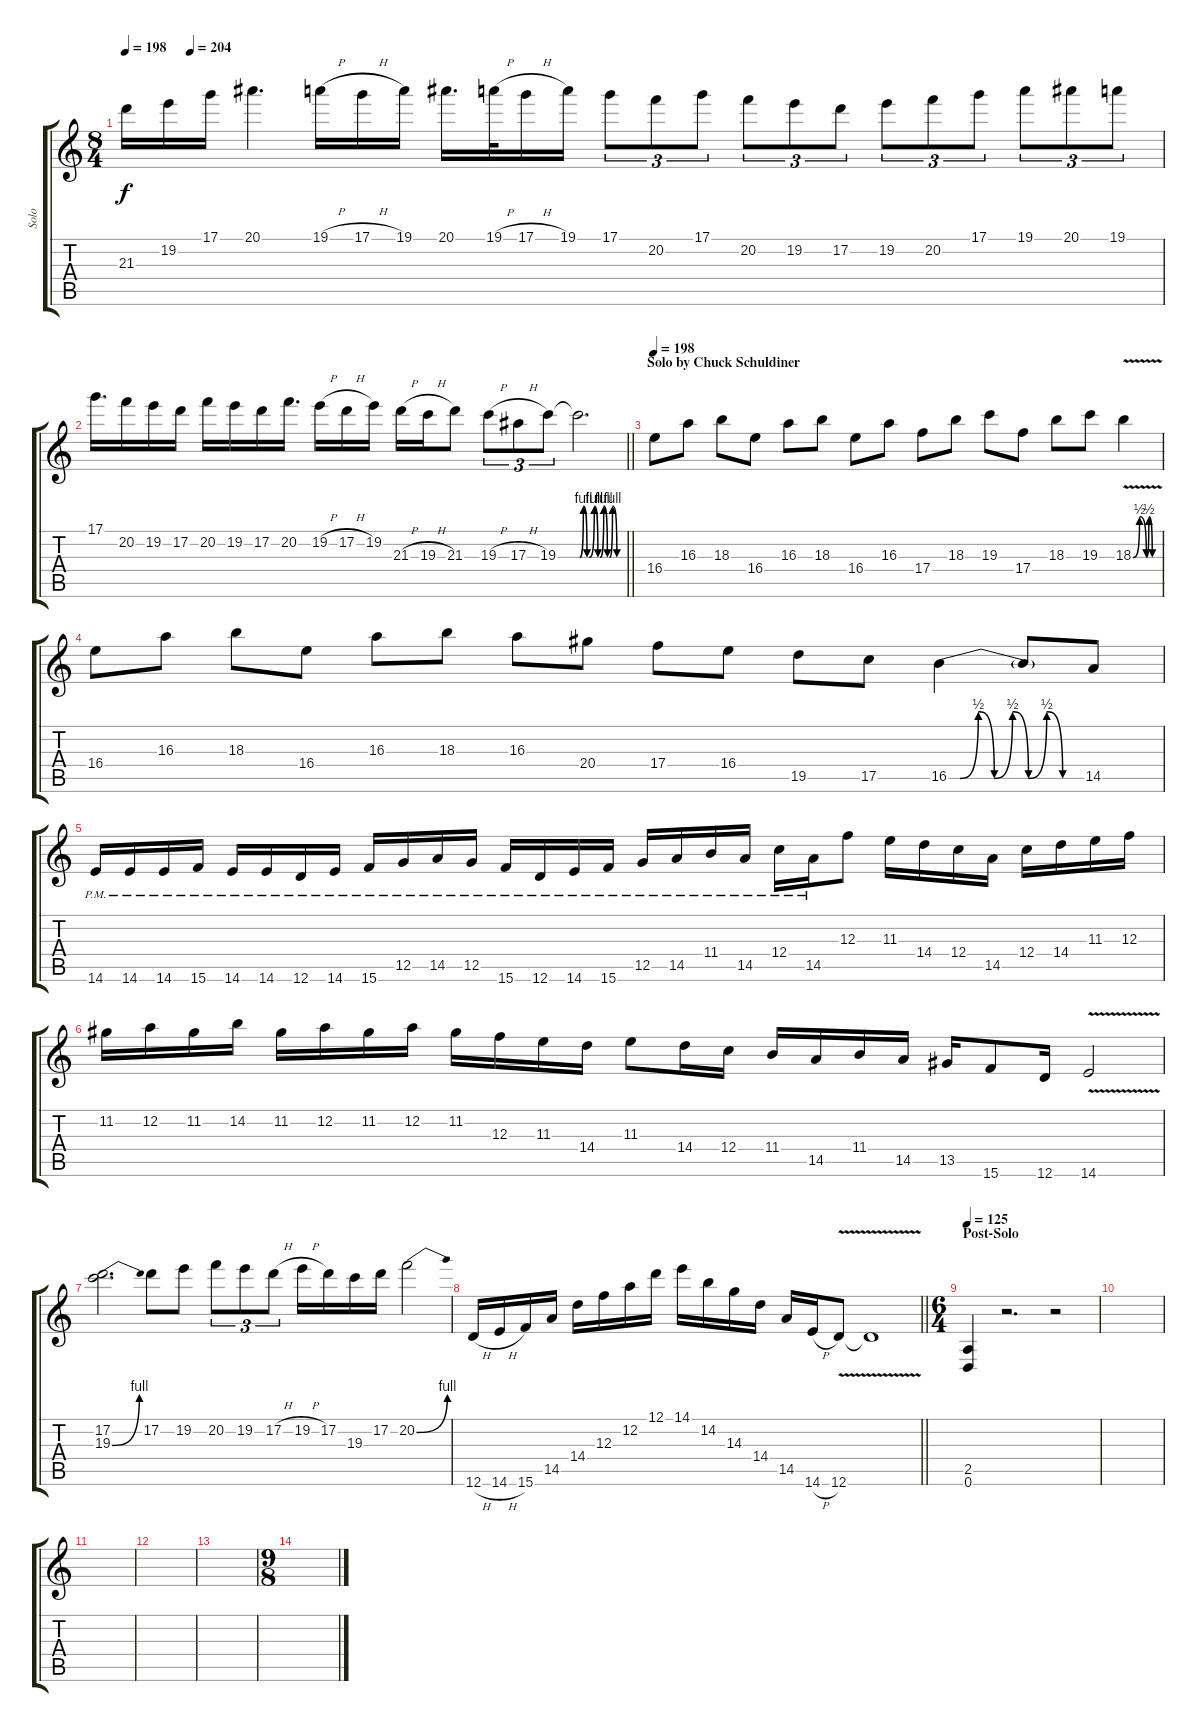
\track ("Solo" "Solo") {instrument distortionguitar}
\staff {score tabs}
\tuning (D4 A3 F3 C3 G2 D2) {hide}
\ts (8 4)
\tempo 198
\tempo (204 0.0625)
\clef g2
\ks c
21.3.16{dy f} 19.2.16 17.1.16 20.1.4{d} 19.1{h}.16 17.1{h}.16 19.1.16 20.1.16{d} 19.1{h}.32 17.1{h}.16 19.1.16 17.1.8{tu (3 2)} 20.2.8{tu (3 2)} 17.1.8{tu (3 2)} 20.2.8{tu (3 2)} 19.2.8{tu (3 2)} 17.2.8{tu (3 2)} 19.2.8{tu (3 2)} 20.2.8{tu (3 2)} 17.1.8{tu (3 2)} 19.1.8{tu (3 2)} 20.1.8{tu (3 2)} 19.1.8{tu (3 2)} |
\barLineRight lightlight
17.1.16{d} 20.2.16 19.2.16 17.2.16 20.2.16 19.2.16 17.2.16 20.2.16{d} 19.2{h}.16 17.2{h}.16 19.2.16 21.3{h}.16 19.3{h}.16 21.3.8 19.3{h}.8{tu (3 2)} 17.3{h}.8{tu (3 2)} 19.3.8{tu (3 2)} 19.3{be (custom 0 0 5 4 10 0 13 0 20 4 25 0 28 0 33 4 38 0 41 0 45 4 51 0 60 0) t}.2{d} |
\section ("" "Solo by Chuck Schuldiner")
\tempo 198
16.4.8 16.3.8 18.3.8 16.4.8 16.3.8 18.3.8 16.4.8 16.3.8 17.4.8 18.3.8 19.3.8 17.4.8 18.3.8 19.3.8 18.3{be (custom 0 0 15 2 31 0 37 2 45 0 60 0) v}.4 |
16.4.8 16.3.8 18.3.8 16.4.8 16.3.8 18.3.8 16.3.8 20.4.8 17.4.8 16.4.8 19.5.8 17.5.8 16.5{be (custom 0 0 5 0 13 2 20 0 28 2 35 0 43 2 50 0 60 0)}.4 16.5{t}.8 14.5.8 |
14.6{pm}.16 14.6{pm}.16 14.6{pm}.16 15.6{pm}.16 14.6{pm}.16 14.6{pm}.16 12.6{pm}.16 14.6{pm}.16 15.6{pm}.16 12.5{pm}.16 14.5{pm}.16 12.5{pm}.16 15.6{pm}.16 12.6{pm}.16 14.6{pm}.16 15.6{pm}.16 12.5{pm}.16 14.5{pm}.16 11.4{pm}.16 14.5{pm}.16 12.4{pm}.16 14.5{pm}.16 12.3.8 11.3.16 14.4.16 12.4.16 14.5.16 12.4.16 14.4.16 11.3.16 12.3.16 |
11.2.16 12.2.16 11.2.16 14.2.16 11.2.16 12.2.16 11.2.16 12.2.16 11.2.16 12.3.16 11.3.16 14.4.16 11.3.8 14.4.16 12.4.16 11.4.16 14.5.16 11.4.16 14.5.16 13.5.16 15.6.8 12.6.16 14.6{v}.2 |
(17.2 19.3{be (bend 0 0 60 4)}).2{d} 17.2.8 19.2.8 20.2.8{tu (3 2)} 19.2.8{tu (3 2)} 17.2{h}.8{tu (3 2)} 19.2{h}.16 17.2.16 19.3.16 17.2.16 20.2{be (bend 0 0 60 4)}.2 |
\barLineRight lightlight
12.6{h}.16 14.6{h}.16 15.6.16 14.5.16 14.4.16 12.3.16 12.2.16 12.1.16 14.1.16 14.2.16 14.3.16 14.4.16 14.5.16 14.6{h}.16 12.6{v}.8 12.6{v t}.1 |
\ts (6 4)
\section ("" "Post-Solo")
\tempo 125
(2.5 0.6).4 r.2{d} r.2 |
|
|
|
|
\ts (9 8)
